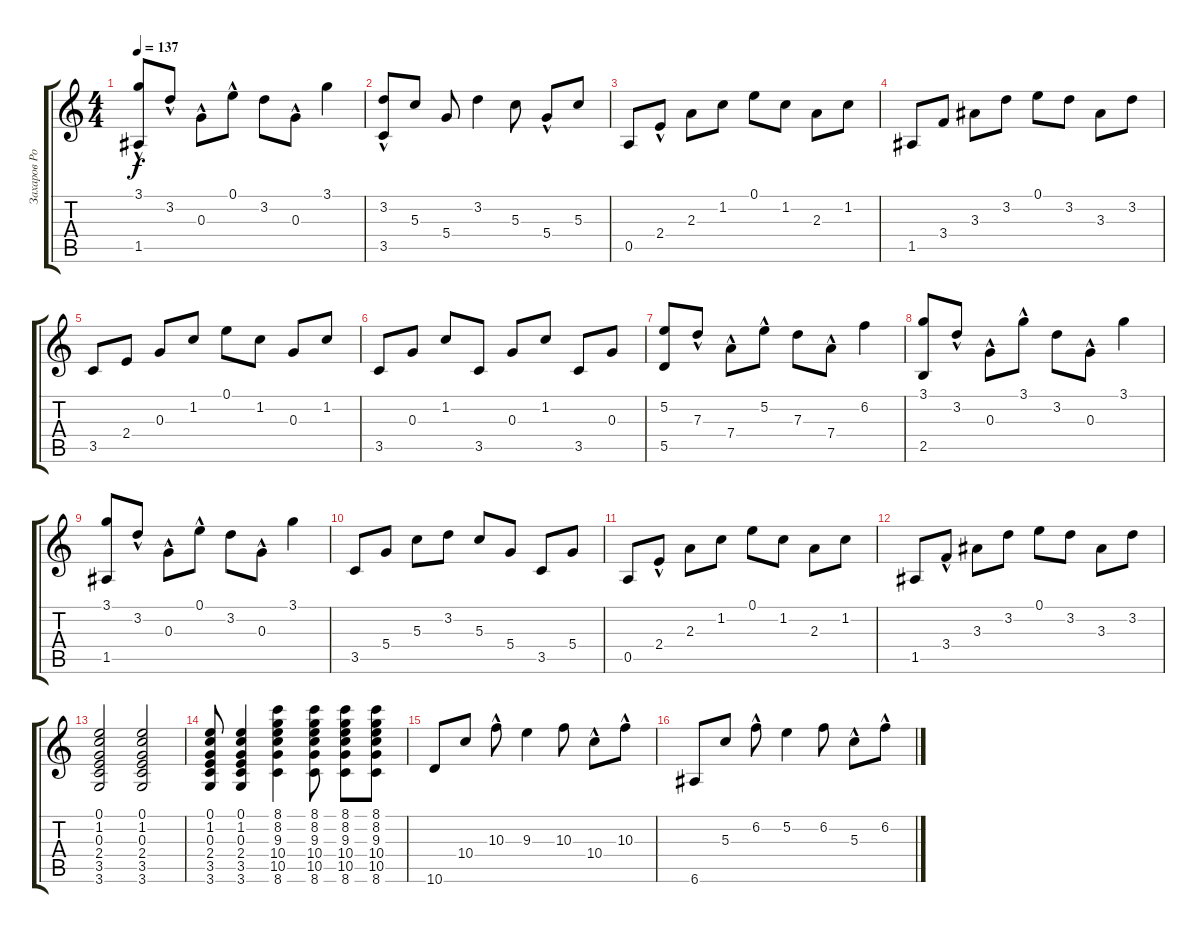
\track ("Захаров Роман" "Захаров Ро") {instrument acousticguitarsteel}
\staff {score tabs}
\tuning (E4 B3 G3 D3 A2 E2) {hide}
\ts (4 4)
\tempo 137
\clef g2
\ks c
(3.1{hac} 1.5).8{dy f} 3.2{hac}.8 0.3{hac}.8 0.1{hac}.8 3.2.8 0.3{hac}.8 3.1.4 |
(3.2 3.5{hac}).8 5.3.8 5.4.8 3.2.4 5.3.8 5.4{hac}.8 5.3.8 |
0.5.8 2.4{hac}.8 2.3.8 1.2.8 0.1.8 1.2.8 2.3.8 1.2.8 |
1.5.8 3.4.8 3.3.8 3.2.8 0.1.8 3.2.8 3.3.8 3.2.8 |
3.5.8 2.4.8 0.3.8 1.2.8 0.1.8 1.2.8 0.3.8 1.2.8 |
3.5.8 0.3.8 1.2.8 3.5.8 0.3.8 1.2.8 3.5.8 0.3.8 |
(5.2 5.5).8 7.3{hac}.8 7.4{hac}.8 5.2{hac}.8 7.3.8 7.4{hac}.8 6.2.4 |
(3.1 2.5).8 3.2{hac}.8 0.3{hac}.8 3.1{hac}.8 3.2.8 0.3{hac}.8 3.1.4 |
(3.1 1.5).8 3.2{hac}.8 0.3{hac}.8 0.1{hac}.8 3.2.8 0.3{hac}.8 3.1.4 |
3.5.8 5.4.8 5.3.8 3.2.8 5.3.8 5.4.8 3.5.8 5.4.8 |
0.5.8 2.4{hac}.8 2.3.8 1.2.8 0.1.8 1.2.8 2.3.8 1.2.8 |
1.5.8 3.4{hac}.8 3.3.8 3.2.8 0.1.8 3.2.8 3.3.8 3.2.8 |
(0.1 1.2 0.3 2.4 3.5 3.6).2 (0.1 1.2 0.3 2.4 3.5 3.6).2 |
(0.1 1.2 0.3 2.4 3.5 3.6).8 (0.1 1.2 0.3 2.4 3.5 3.6).4 (8.1 8.2 9.3 10.4 10.5 8.6).4 (8.1 8.2 9.3 10.4 10.5 8.6).8 (8.1 8.2 9.3 10.4 10.5 8.6).8 (8.1 8.2 9.3 10.4 10.5 8.6).8 |
10.6.8 10.4.8 10.3{hac}.8 9.3.4 10.3.8 10.4{hac}.8 10.3{hac}.8 |
6.6.8 5.3.8 6.2{hac}.8 5.2.4 6.2.8 5.3{hac}.8 6.2{hac}.8
